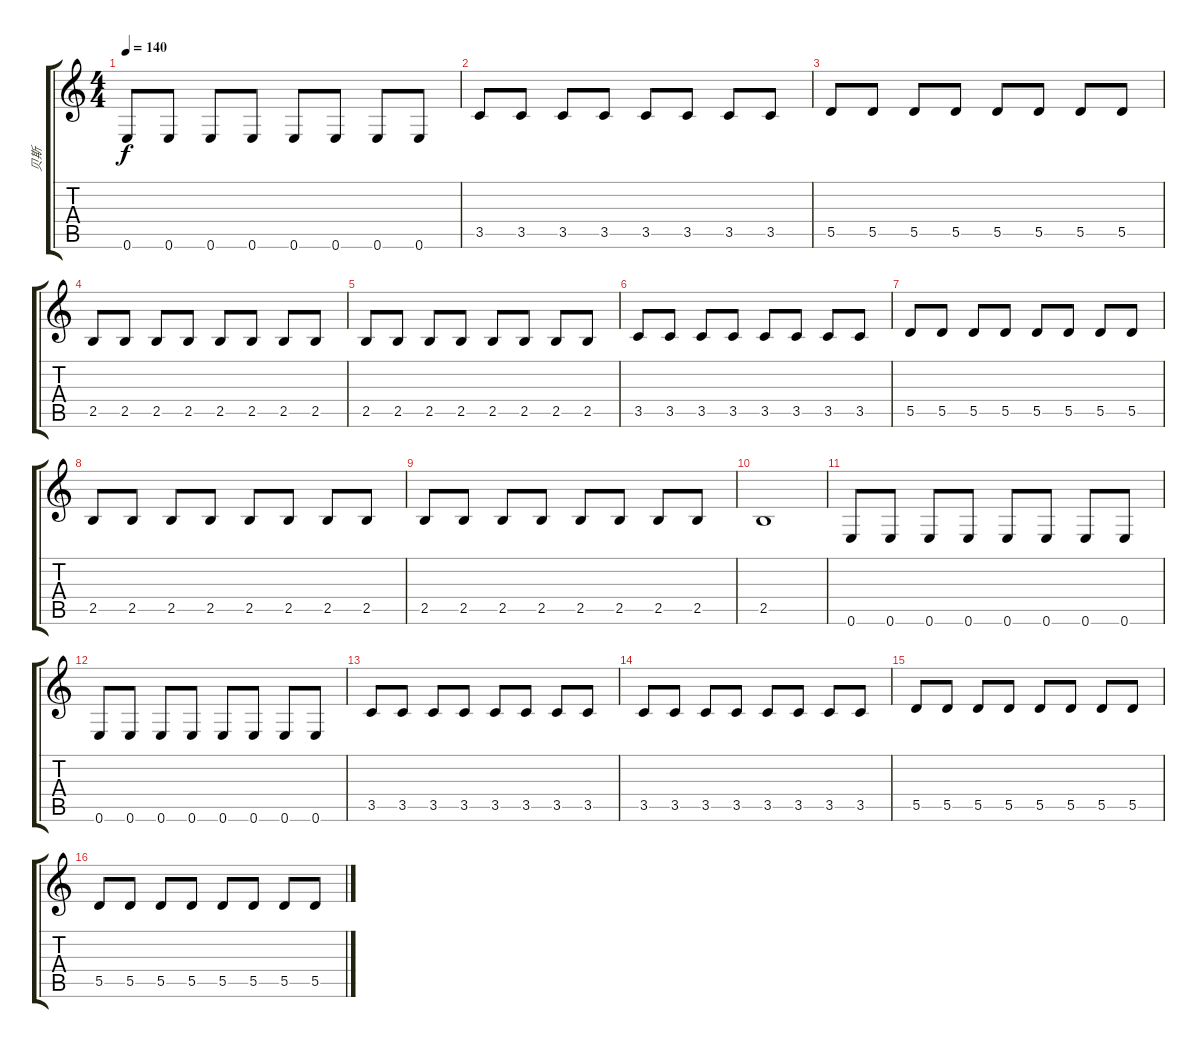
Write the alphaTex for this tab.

\track ("贝斯" "贝斯") {instrument electricbassfinger}
\staff {score tabs}
\tuning (E4 B3 G3 D3 A2 E2) {hide}
\ts (4 4)
\tempo 140
\clef g2
\ks c
0.6.8{dy f} 0.6.8 0.6.8 0.6.8 0.6.8 0.6.8 0.6.8 0.6.8 |
3.5.8 3.5.8 3.5.8 3.5.8 3.5.8 3.5.8 3.5.8 3.5.8 |
5.5.8 5.5.8 5.5.8 5.5.8 5.5.8 5.5.8 5.5.8 5.5.8 |
2.5.8 2.5.8 2.5.8 2.5.8 2.5.8 2.5.8 2.5.8 2.5.8 |
2.5.8 2.5.8 2.5.8 2.5.8 2.5.8 2.5.8 2.5.8 2.5.8 |
3.5.8 3.5.8 3.5.8 3.5.8 3.5.8 3.5.8 3.5.8 3.5.8 |
5.5.8 5.5.8 5.5.8 5.5.8 5.5.8 5.5.8 5.5.8 5.5.8 |
2.5.8 2.5.8 2.5.8 2.5.8 2.5.8 2.5.8 2.5.8 2.5.8 |
2.5.8 2.5.8 2.5.8 2.5.8 2.5.8 2.5.8 2.5.8 2.5.8 |
2.5.1 |
0.6.8 0.6.8 0.6.8 0.6.8 0.6.8 0.6.8 0.6.8 0.6.8 |
0.6.8 0.6.8 0.6.8 0.6.8 0.6.8 0.6.8 0.6.8 0.6.8 |
3.5.8 3.5.8 3.5.8 3.5.8 3.5.8 3.5.8 3.5.8 3.5.8 |
3.5.8 3.5.8 3.5.8 3.5.8 3.5.8 3.5.8 3.5.8 3.5.8 |
5.5.8 5.5.8 5.5.8 5.5.8 5.5.8 5.5.8 5.5.8 5.5.8 |
5.5.8 5.5.8 5.5.8 5.5.8 5.5.8 5.5.8 5.5.8 5.5.8
